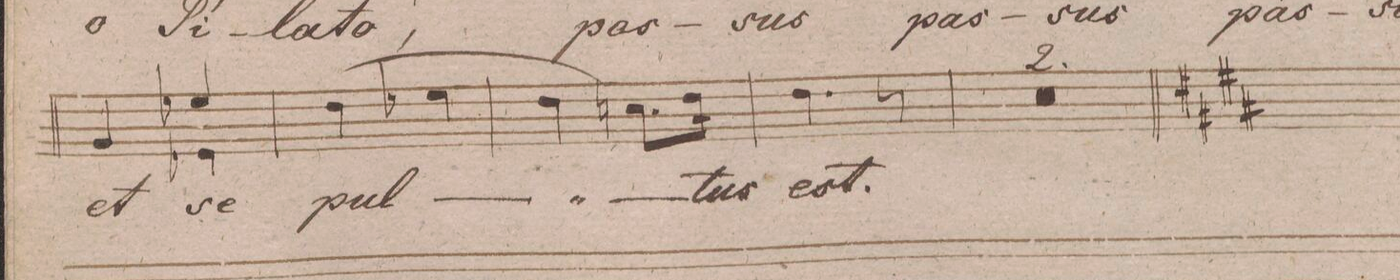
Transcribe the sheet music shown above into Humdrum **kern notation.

**kern	**text	**dynam
*I"Tenore.	*	*
*clefC4	*	*
*k[f#]	*	*
*M2/4	*	*
*^	*	*
4F/	4ryyyy	et	.
4d-X/	4D-X\	se-	.
*v	*v	*	*
=135	=135	=135
(>4c\	-pul-	.
4d-X\	.	.
=136	=136	=136
4c\	.	.
8.Bn\L)	.	.
16c\Jk	-tus	.
=137	=137	=137
4.c\	est.	.
8r	.	.
=138	=138	=138
1r	.	.
=139	=139	=139
=140||	=140||	=140||
*-	*-	*-
